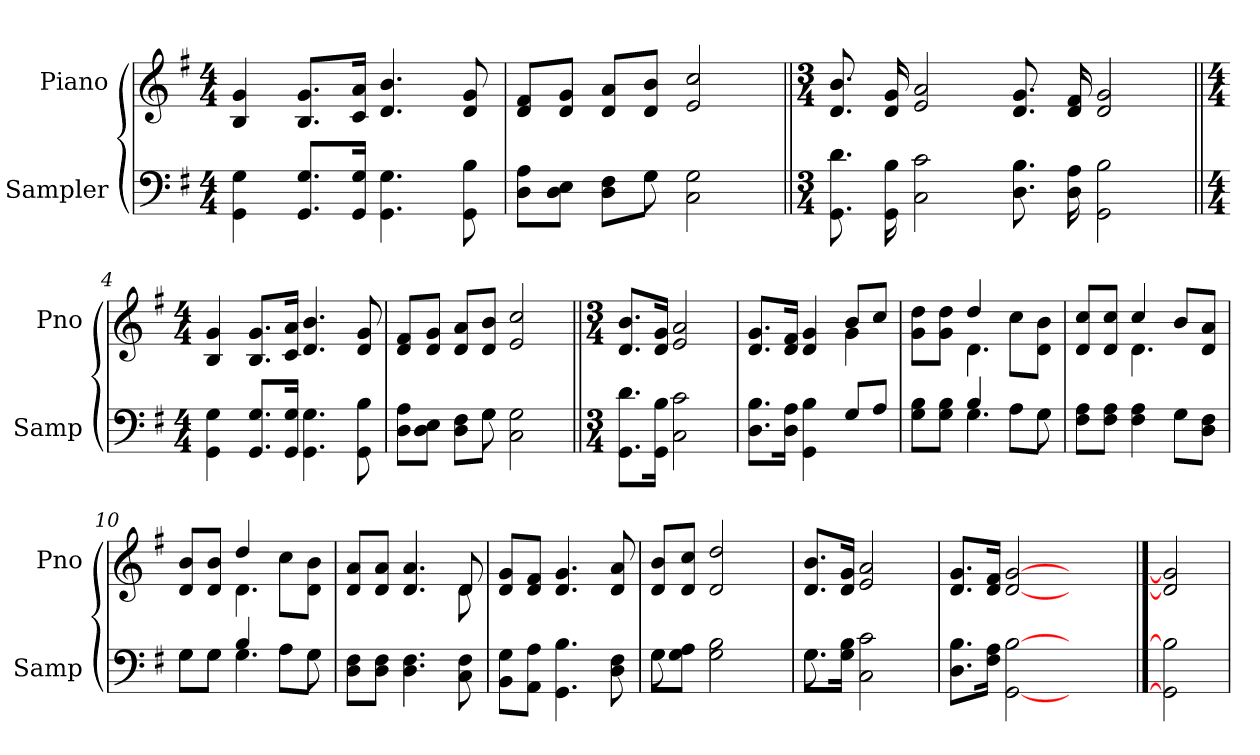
**kern	**kern
*part2	*part1
*staff2	*staff1
*I"Sampler	*I"Piano
*I'Samp	*I'Pno
*clefF4	*clefG2
*k[f#]	*k[f#]
*G:	*G:
*M4/4	*M4/4
=1	=1
4GG\ 4G\	4B/ 4g/
8.GG/ 8.G/L	8.B/ 8.g/L
16GG/ 16G/Jk	16c/ 16a/Jk
4.GG\ 4.G\	4.d/ 4.b/
8GG\ 8B\	8d/ 8g/
=2	=2
*^	*
8D\ 8A\L	4.ryy	8d/ 8f#/L
8D\ 8E\J	.	8d/ 8g/J
8D\ 8F#\L	.	8d/ 8a/L
8G\J	8G	8d/ 8b/J
2C\ 2G\	2ryy	2e/ 2cc/
*v	*v	*
=3||	=3||
*M3/4	*M3/4
8.GG\ 8.d\	8.d/ 8.b/
16GG\ 16B\	16d/ 16g/
2C\ 2c\	2e/ 2a/
8.D\ 8.B\	8.d/ 8.g/
16D\ 16A\	16d/ 16f#/
2GG\ 2B\	2d/ 2g/
=4||	=4||
*M4/4	*M4/4
4GG\ 4G\	4B 4g
8.GG/ 8.G/L	8.B/ 8.g/L
16GG/ 16G/Jk	16c/ 16a/Jk
4.GG\ 4.G\	4.d 4.b
8GG\ 8B\	8d/ 8g/
=5	=5
*^	*
8D\ 8A\L	4.ryy	8d/ 8f#/L
8D\ 8E\J	.	8d/ 8g/J
8D\ 8F#\L	.	8d/ 8a/L
8G\J	8G	8d/ 8b/J
2C\ 2G\	2ryy	2e/ 2cc/
*v	*v	*
=6||	=6||
*M3/4	*M3/4
8.GG\ 8.d\L	8.d/ 8.b/L
16GG\ 16B\Jk	16d/ 16g/Jk
2C\ 2c\	2e/ 2a/
=7	=7
*	*^
8.D\ 8.B\L	8.d/ 8.g/L	2ryy
16D\ 16A\Jk	16d/ 16f#/Jk	.
4GG\ 4B\	4d/ 4g/	.
8G/L	8b/L	4g
8A/J	8cc/J	.
=8	=8	=8
*^	*	*
8G\ 8B\L	4ryy	8g\ 8dd\L	4ryy
8G\ 8B\J	.	8g\ 8dd\J	.
4B/	4.G	4dd/	4.d
8A\L	.	8cc\L	.
8G\J	8G	8d\ 8b\J	8ryy
*v	*v	*	*
=9	=9	=9
8F#\ 8A\L	8d/ 8cc/L	4ryy
8F#\ 8A\J	8d/ 8cc/J	.
4F#\ 4A\	4cc/	4.d
8G\L	8b/L	.
8D\ 8F#\J	8d/ 8a/J	8ryy
=10	=10	=10
*^	*	*
8G\L	8G\L	8d/ 8b/L	4ryy
8G\J	8G\J	8d/ 8b/J	.
4B/	4.G	4dd/	4.d
8A\L	.	8cc\L	.
8G\J	8G	8d\ 8b\J	8ryy
*v	*v	*	*
=11	=11	=11
8D\ 8F#\L	8d/ 8a/L	8ryy
*	*v	*v
8D\ 8F#\J	8d/ 8a/J
4.D\ 4.F#\	4.d/ 4.a/
*	*^
8C\ 8F#\	8d/	8d
*	*v	*v
=12	=12
8BB\ 8G\L	8d/ 8g/L
8AA\ 8A\J	8d/ 8f#/J
4.GG\ 4.B\	4.d/ 4.g/
8D\ 8F#\	8d/ 8a/
=13	=13
*^	*
8G\L	8G	8d/ 8b/L
8G\ 8A\J	2ryy	8d/ 8cc/J
2G\ 2B\	.	2d/ 2dd/
.	8ryy	.
=14	=14	=14
8.G\L	8.G	8.d/ 8.b/L
16G\ 16B\Jk	2ryy	16d/ 16g/Jk
2C\ 2c\	.	2e/ 2a/
.	16ryy	.
*v	*v	*
=15	=15
8.D\ 8.B\L	8.d/ 8.g/L
16F#\ 16A\Jk	16d/ 16f#/Jk
[2GG\ [2B\	[2d/ [2g/
2ryy	2ryy
==16	==16
2GG\] 2B\]	2d/] 2g/]
=	=
*-	*-
